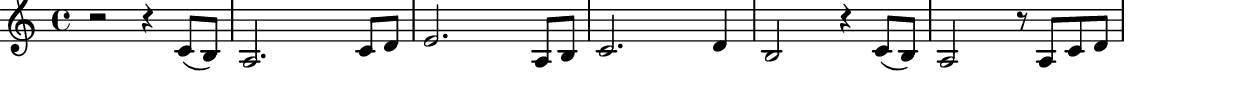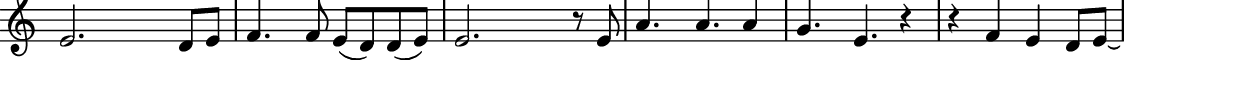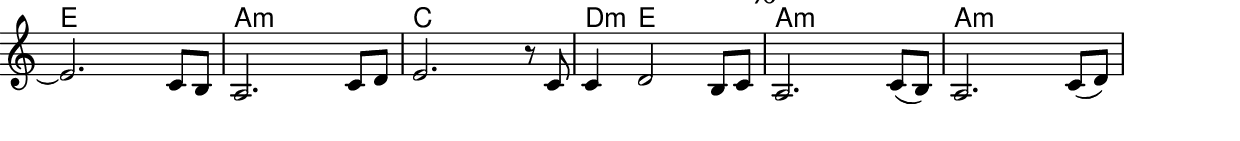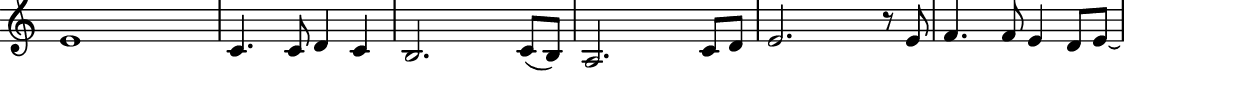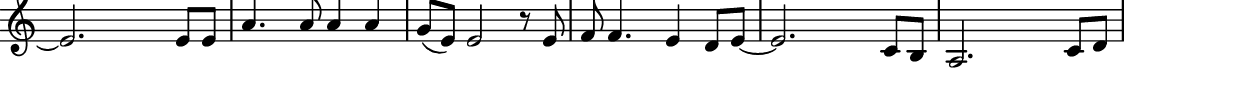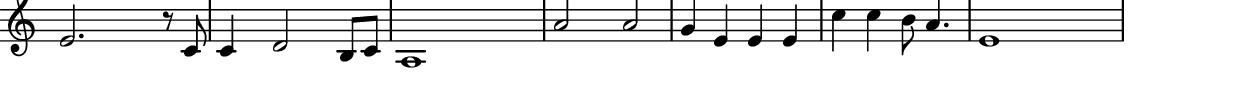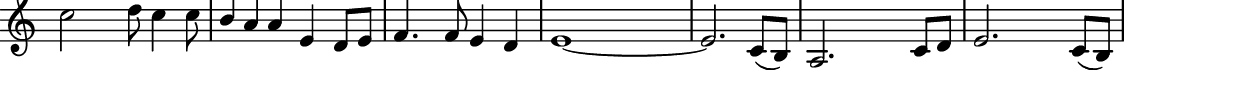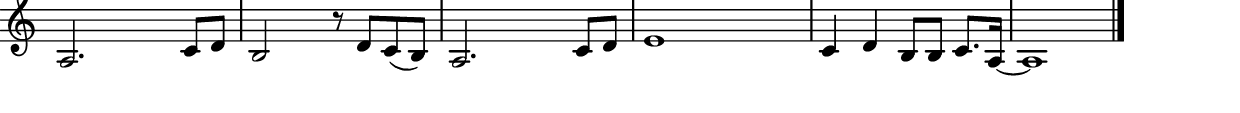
% MusicXML to Lilypond converter by Kovi

szovegAAA = \lyricmode {  "Kell" "még" "egy"  \skip 4 "szó" "mi" -- "e" -- "lõtt" "men" -- "nél," "Kell" "még" "egy" "ö" -- "le" -- "lés," "a" -- "mi" "vé" -- "gig" "el" -- "kí" -- "sér," "Az" "ú" -- "ton" "majd" "né" -- "ha" "gon" -- "dolj" "re" -- "ám," "Ez" "a" "föld" "a" "ti" -- "éd," "ha" "el" -- "mész," "visz" -- "sza" "vár." "Nézz" "rám," "és" "lásd:" "csil" -- "la" -- "gok" -- "ra" "lépsz," "Nézz" "rám," "to" -- "va" "tûnt" "a" "ré" -- "gi" "szen" -- "ve"  \skip 4 "dés," "Hol" "a" "fák" "az" "é" -- "gig" "ér" -- "nek," "ott" "meg" -- "é" -- "rint" "a" "fény." "Tu" -- "dod" "jól," "ho" -- "va" "mész," "de" "vé" -- "gül" "ha" -- "za" "térsz." "Szállj," "szállj" "só" -- "lyom" "szár" -- "nyán" "há" -- "om" "he" -- "gyen" "túl," "Szállj," "szállj,"  \skip 4 "ott" "vá" --  \skip 4 "rok" "rád," "a" -- "hol" "vé" -- "get" "ér" "az" "út." "Nézz" "rám," "ne" "í" -- "gérj," "Nézz" "rám," "so" -- "se" "féjl," "ha" "nincs" "hely," "a" -- "hol" "élj," "in" -- "dulj" "ha" -- "za" -- "fe" -- "lé."  }

szovegAAB = \lyricmode {   \skip 4  \skip 4  \skip 4  \skip 4  \skip 4  \skip 4  \skip 4  \skip 4  \skip 4  \skip 4  \skip 4  \skip 4  \skip 4  \skip 4  \skip 4  \skip 4  \skip 4  \skip 4  \skip 4  \skip 4  \skip 4  \skip 4  \skip 4  \skip 4  \skip 4  \skip 4  \skip 4  \skip 4  \skip 4  \skip 4  \skip 4  \skip 4  \skip 4  \skip 4  \skip 4  \skip 4  \skip 4  \skip 4  \skip 4  \skip 4  \skip 4  \skip 4  \skip 4  \skip 4  \skip 4 "Úgy" "kell,hogy" "te" "is" "értsd:" "nem" "él" -- "tél" "hi" -- "ába," "Ez" "a" "hely," "a" -- "hol" "élsz," "vi" -- "lág" -- "nak" "vi" -- "lá" --  \skip 4 "ga," "Az" "é" -- "gig" "é" -- "rõ" "fá" -- "nak," "ha" "nem" "nõ" "új" -- "ra" "á" --  \skip 4 "ga," "Úgy" "élj," "hogy" "te" "le" -- "gyél" "vi" -- "rág" -- "nak" "vi" -- "rá" -- "ga."  \skip 4  \skip 4  \skip 4  \skip 4  \skip 4  \skip 4  \skip 4  \skip 4  \skip 4  \skip 4  \skip 4  \skip 4  \skip 4  \skip 4  \skip 4  \skip 4  \skip 4  \skip 4  \skip 4  \skip 4  \skip 4  \skip 4  \skip 4  \skip 4  \skip 4  \skip 4  \skip 4  \skip 4  \skip 4  \skip 4  \skip 4  \skip 4  \skip 4  \skip 4  \skip 4  \skip 4  \skip 4  \skip 4  \skip 4  \skip 4  \skip 4  \skip 4  \skip 4  \skip 4  \skip 4  \skip 4  \skip 4  }

% Analyzing...
% 1 parts
% 1 Staff
% forceBassClefActive = 
melody = {
% 167 notes in the part
% 1 voices

\new Staff
\new Voice {
% 167 notes
% 50 mesaures

\override Score.RehearsalMark #'break-visibility = #begin-of-line-invisible
% Measure 1
\clef "treble"
\key c \major
\time 4/4 
r2 r4 c'8 (b8 )
% Measure 2
a2. c'8 d'8 
% Measure 3
e'2. a8 b8 
% Measure 4
c'2. d'4 
% Measure 5
b2 r4 c'8 (b8 )
% Measure 6
a2 r8 a8 c'8 d'8 
% Measure 7
e'2. d'8 e'8 
% Measure 8
f'4. f'8 e'8 (d'8 )d'8 (e'8 )
% Measure 9
e'2. r8 e'8 
% Measure 10
a'4. a'4. a'4 
% Measure 11
g'4. e'4. r4 
% Measure 12
r4 f'4 e'4 d'8 e'8~ 
% Measure 13
e'2. c'8 b8 
% Measure 14
a2. c'8 d'8 
% Measure 15
e'2. r8 c'8 
% Measure 16
c'4 d'2 b8 c'8 
% Measure 17
\mark \markup { \fontsize #-2 \musicglyph #"scripts.segno" }
a2. c'8 (b8 )
% Measure 18
a2. c'8 (d'8 )
% Measure 19
e'1 
% Measure 20
c'4. c'8 d'4 c'4 
% Measure 21
b2. c'8 (b8 )
% Measure 22
a2. c'8 d'8 
% Measure 23
e'2. r8 e'8 
% Measure 24
f'4. f'8 e'4 d'8 e'8~ 
% Measure 25
e'2. e'8 e'8 
% Measure 26
a'4. a'8 a'4 a'4 
% Measure 27
g'8 (e'8 )e'2 r8 e'8 
% Measure 28
f'8 f'4. e'4 d'8 e'8~ 
% Measure 29
e'2. c'8 b8 
% Measure 30
a2. c'8 d'8 
% Measure 31
e'2. r8 c'8 
% Measure 32
c'4 d'2 b8 c'8 
% Measure 33
a1 
% Measure 34
a'2 a'2 
% Measure 35
g'4 e'4 e'4 e'4 
% Measure 36
c''4 c''4 b'8 a'4. 
% Measure 37
e'1 
% Measure 38
c''2 d''8 c''4 c''8 
% Measure 39
b'8 a'8 a'4 e'4 d'8 e'8 
% Measure 40
f'4. f'8 e'4 d'4 
% Measure 41
e'1~ 
% Measure 42
e'2. c'8 (b8 )
% Measure 43
a2. c'8 d'8 
% Measure 44
e'2. c'8 (b8 )
% Measure 45
a2. c'8 d'8 
% Measure 46
b2 r8 d'8 c'8 (b8 )
% Measure 47
a2. c'8 d'8 
% Measure 48
e'1 
% Measure 49
c'4 d'4 b8 b8 c'8. a16~ 
% Measure 50
a1 \bar "|." 
} % voice
} % melody


harmonies = \chordmode {
% 51 chords
\germanChords
s4 s4 s4 s4 a4:m s4 s4 s4 c4 s4 s4 s4 f4 s4 s4 s4 e4 s4 s4 s4 a4:m s4 s4 s4 c4 s4 s4 s4 d4:m s4 s4 s4 e4 s4 s4 s4 f4 s4 s4 s4 c4 s4 s4 s4 d4:m s4 s4 s4 e4 s4 s4 s4 a4:m s4 s4 s4 c4 s4 s4 s4 d4:m e4 s4 s4 a4:m s4 s4 s4 a4:m s4 s4 s4 c4 s4 s4 s4 f4 s4 s4 s4 e4 s4 s4 s4 a4:m s4 s4 s4 c4 s4 s4 s4 d4:m s4 s4 s4 e4 s4 s4 s4 f4 s4 s4 s4 c4 s4 s4 s4 d4:m s4 s4 s4 e4 s4 s4 s4 a4:m s4 s4 s4 c4 s4 s4 s4 d4:m e4 s4 s4 a4:m s4 s4 s4 a4:m s4 s4 s4 c4 s4 s4 s4 a4:m s4 s4 s4 c4 s4 s4 s4 d4:m s4 s4 s4 a4:m s4 s4 s4 d4:m s4 s4 s4 e4 s4 s4 s4 s4 s4 s4 s4 a4:m s4 s4 s4 c4 s4 s4 s4 a4:m s4 s4 s4 e4 s4 s4 s4 a4:m s4 s4 s4 c4 s4 s4 s4 d4:m s4 g4 s4 a4:m
}

\include "../../definitions.ly"
